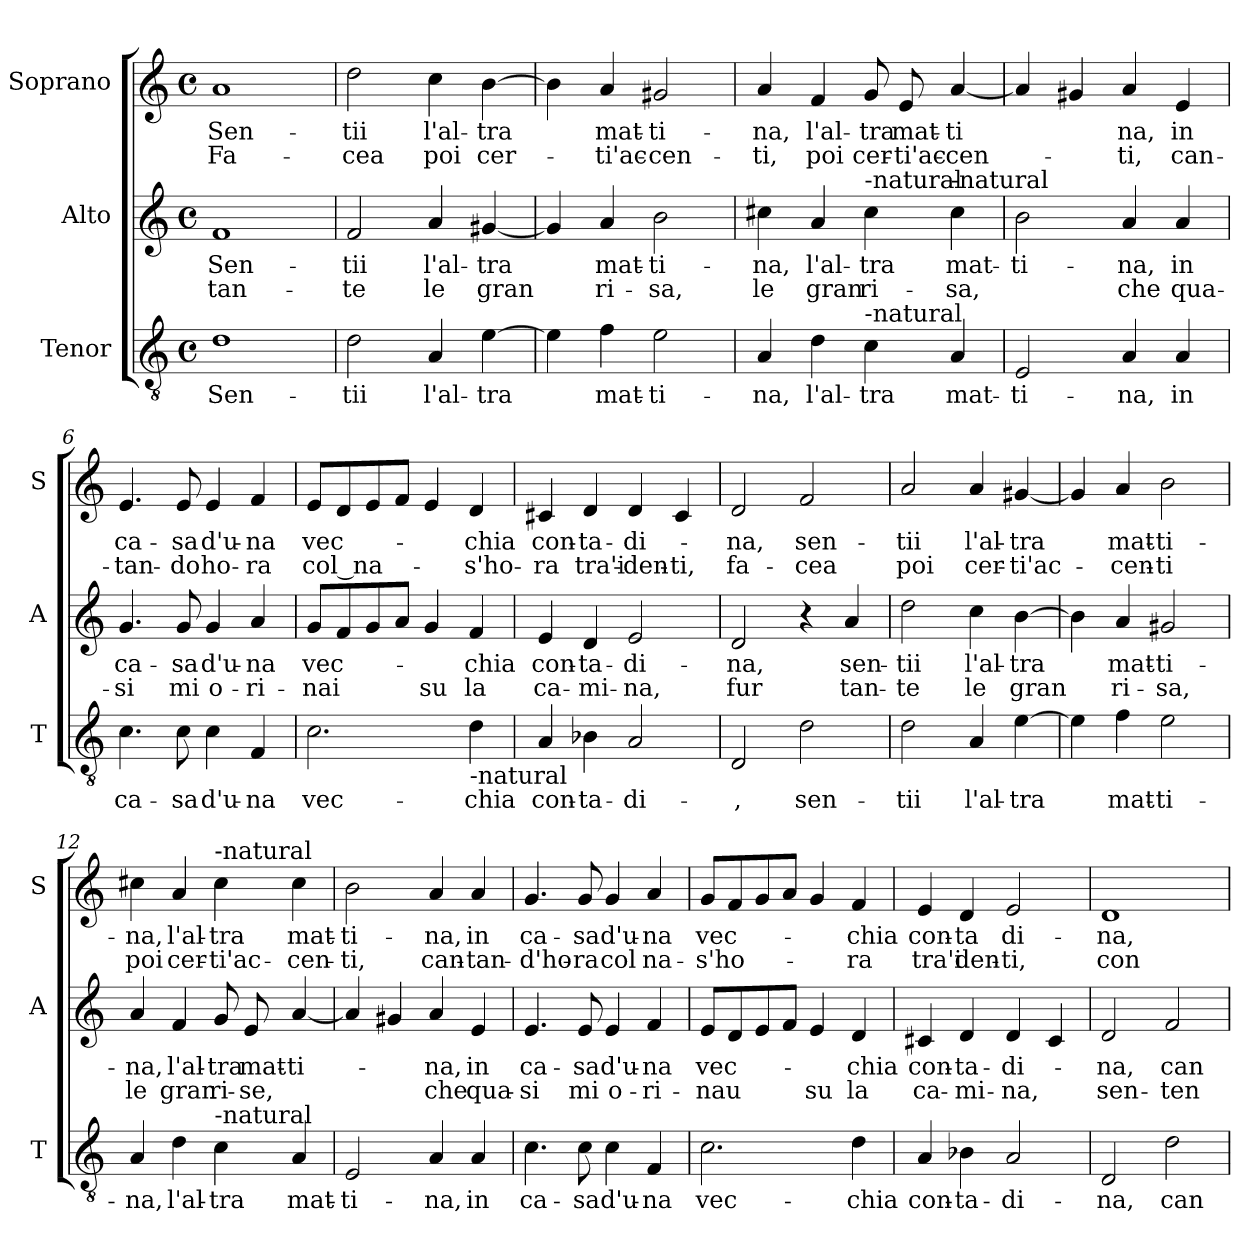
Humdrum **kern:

**kern	**text	**kern	**text	**text	**kern	**text	**text
*part3	*part3	*part2	*part2	*part2	*part1	*part1	*part1
*staff3	*staff3	*staff2	*staff2	*staff2	*staff1	*staff1	*staff1
*I"Tenor	*	*I"Alto	*	*	*I"Soprano	*	*
*I'T	*	*I'A	*	*	*I'S	*	*
*clefGv2	*	*clefG2	*	*	*clefG2	*	*
*k[]	*	*k[]	*	*	*k[]	*	*
*C:	*	*C:	*	*	*C:	*	*
*M4/4	*	*M4/4	*	*	*M4/4	*	*
*met(c)	*	*met(c)	*	*	*met(c)	*	*
=1	=1	=1	=1	=1	=1	=1	=1
!	!LO:LY:b	!	!LO:LY:b	!LO:LY:b	!	!LO:LY:b	!LO:LY:b
1d	Sen-	1f	Sen-	tan-	1a	Sen-	Fa-
=2	=2	=2	=2	=2	=2	=2	=2
!	!LO:LY:b	!	!LO:LY:b	!LO:LY:b	!	!LO:LY:b	!LO:LY:b
2d\	-tii	2f/	-tii	-te	2dd\	-tii	-cea
!	!LO:LY:b	!	!LO:LY:b	!LO:LY:b	!	!LO:LY:b	!LO:LY:b
4A/	l'al-	4a/	l'al-	le	4cc\	l'al-	poi
!	!LO:LY:b	!	!LO:LY:b	!LO:LY:b	!	!LO:LY:b	!LO:LY:b
[4e\	-tra	[4g#X/	-tra	gran	[4b\	-tra	cer-
=3	=3	=3	=3	=3	=3	=3	=3
4e\]	.	4g#/]	.	.	4b\]	.	.
!	!LO:LY:b	!	!LO:LY:b	!LO:LY:b	!	!LO:LY:b	!LO:LY:b
4f\	mat-	4a/	mat-	ri-	4a/	mat-	-ti'ac-
!	!LO:LY:b	!	!LO:LY:b	!LO:LY:b	!	!LO:LY:b	!LO:LY:b
2e\	-ti-	2b\	-ti-	-sa,	2g#X/	-ti-	-cen-
=4	=4	=4	=4	=4	=4	=4	=4
!	!LO:LY:b	!	!LO:LY:b	!LO:LY:b	!	!LO:LY:b	!LO:LY:b
4A/	-na,	4cc#X\	-na,	le	4a/	-na,	-ti,
!	!LO:LY:b	!	!LO:LY:b	!LO:LY:b	!	!LO:LY:b	!LO:LY:b
4d\	l'al-	4a/	l'al-	gran	4f/	l'al-	poi
!	!	!LO:TX:a:t=-natural	!	!	!	!	!
!LO:TX:a:t=-natural	!	!	!	!	!	!	!
!	!LO:LY:b	!	!LO:LY:b	!LO:LY:b	!	!LO:LY:b	!LO:LY:b
4c\	-tra	4cc#\	-tra	ri-	8g/	-tra	cer-
!	!	!	!	!	!	!LO:LY:b	!LO:LY:b
.	.	.	.	.	8e/	mat-	-ti'ac-
!	!	!LO:TX:a:t=-natural	!	!	!	!	!
!	!LO:LY:b	!	!LO:LY:b	!LO:LY:b	!	!LO:LY:b	!LO:LY:b
4A/	mat-	4cc#\	mat-	-sa,	[4a/	-ti	-cen-
=5	=5	=5	=5	=5	=5	=5	=5
!	!LO:LY:b	!	!LO:LY:b	!	!	!	!
2E/	-ti-	2b\	-ti-	.	4a/]	.	.
.	.	.	.	.	4g#X/	.	.
!	!LO:LY:b	!	!LO:LY:b	!LO:LY:b	!	!LO:LY:b	!LO:LY:b
4A/	-na,	4a/	-na,	che	4a/	na,	-ti,
!	!LO:LY:b	!	!LO:LY:b	!LO:LY:b	!	!LO:LY:b	!LO:LY:b
4A/	in	4a/	in	qua-	4e/	in	can-
!!LO:LB:g=z
=6	=6	=6	=6	=6	=6	=6	=6
!	!LO:LY:b	!	!LO:LY:b	!LO:LY:b	!	!LO:LY:b	!LO:LY:b
4.c\	ca-	4.g/	ca-	-si	4.e/	ca-	-tan-
!	!LO:LY:b	!	!LO:LY:b	!LO:LY:b	!	!LO:LY:b	!LO:LY:b
8c\	-sa	8g/	-sa	mi	8e/	-sa	-do
!	!LO:LY:b	!	!LO:LY:b	!LO:LY:b	!	!LO:LY:b	!LO:LY:b
4c\	d'u-	4g/	d'u-	o-	4e/	d'u-	ho-
!	!LO:LY:b	!	!LO:LY:b	!LO:LY:b	!	!LO:LY:b	!LO:LY:b
4F/	-na	4a/	-na	-ri-	4f/	-na	-ra
=7	=7	=7	=7	=7	=7	=7	=7
!	!LO:LY:b	!	!LO:LY:b	!LO:LY:b	!	!LO:LY:b	!LO:LY:b
2.c\	vec-	8g/L	vec-	-nai	8e/L	vec-	col_na-
.	.	8f/	.	.	8d/	.	.
.	.	8g/	.	.	8e/	.	.
.	.	8a/J	.	.	8f/J	.	.
!	!	!	!	!LO:LY:b	!	!	!
.	.	4g/	.	su	4e/	.	.
!LO:TX:b:t=-natural	!	!	!	!	!	!	!
!	!LO:LY:b	!	!LO:LY:b	!LO:LY:b	!	!LO:LY:b	!LO:LY:b
4d\	-chia	4f/	-chia	la	4d/	-chia	-s'ho-
=8	=8	=8	=8	=8	=8	=8	=8
!	!LO:LY:b	!	!LO:LY:b	!LO:LY:b	!	!LO:LY:b	!LO:LY:b
4A/	con-	4e/	con-	ca-	4c#X/	con-	-ra
!	!LO:LY:b	!	!LO:LY:b	!LO:LY:b	!	!LO:LY:b	!LO:LY:b
4B-X\	-ta-	4d/	-ta-	-mi-	4d/	-ta-	tra'i-
!	!LO:LY:b	!	!LO:LY:b	!LO:LY:b	!	!LO:LY:b	!LO:LY:b
2A/	-di-	2e/	-di-	-na,	4d/	-di-	-den-
!	!	!	!	!	!	!	!LO:LY:b
.	.	.	.	.	4c#/	.	-ti,
=9	=9	=9	=9	=9	=9	=9	=9
!	!LO:LY:b	!	!LO:LY:b	!LO:LY:b	!	!LO:LY:b	!LO:LY:b
2D/	-,	2d/	-na,	fur	2d/	-na,	fa-
!	!LO:LY:b	!	!	!	!	!LO:LY:b	!LO:LY:b
2d\	sen-	4r	.	.	2f/	sen-	-cea
!	!	!	!LO:LY:b	!LO:LY:b	!	!	!
.	.	4a/	sen-	tan-	.	.	.
=10	=10	=10	=10	=10	=10	=10	=10
!	!LO:LY:b	!	!LO:LY:b	!LO:LY:b	!	!LO:LY:b	!LO:LY:b
2d\	-tii	2dd\	-tii	-te	2a/	-tii	poi
!	!LO:LY:b	!	!LO:LY:b	!LO:LY:b	!	!LO:LY:b	!LO:LY:b
4A/	l'al-	4cc\	l'al-	le	4a/	l'al-	cer-
!	!LO:LY:b	!	!LO:LY:b	!LO:LY:b	!	!LO:LY:b	!LO:LY:b
[4e\	-tra	[4b\	-tra	gran	[4g#X/	-tra	-ti'ac-
!!LO:LB:g=z
=11	=11	=11	=11	=11	=11	=11	=11
4e\]	.	4b\]	.	.	4g#/]	.	.
!	!LO:LY:b	!	!LO:LY:b	!LO:LY:b	!	!LO:LY:b	!LO:LY:b
4f\	mat-	4a/	mat-	ri-	4a/	mat-	-cen-
!	!LO:LY:b	!	!LO:LY:b	!LO:LY:b	!	!LO:LY:b	!LO:LY:b
2e\	-ti-	2g#X/	-ti-	-sa,	2b\	-ti-	-ti
=12	=12	=12	=12	=12	=12	=12	=12
!	!LO:LY:b	!	!LO:LY:b	!LO:LY:b	!	!LO:LY:b	!LO:LY:b
4A/	-na,	4a/	-na,	le	4cc#X\	-na,	poi
!	!LO:LY:b	!	!LO:LY:b	!LO:LY:b	!	!LO:LY:b	!LO:LY:b
4d\	l'al-	4f/	l'al-	gran	4a/	l'al-	cer-
!	!	!	!	!	!LO:TX:a:t=-natural	!	!
!LO:TX:a:t=-natural	!	!	!	!	!	!	!
!	!LO:LY:b	!	!LO:LY:b	!LO:LY:b	!	!LO:LY:b	!LO:LY:b
4c\	-tra	8g/	-tra	ri-	4cc#\	-tra	-ti'ac-
!	!	!	!LO:LY:b	!LO:LY:b	!	!	!
.	.	8e/	mat-	-se,	.	.	.
!	!LO:LY:b	!	!LO:LY:b	!	!	!LO:LY:b	!LO:LY:b
4A/	mat-	[4a/	-ti-	.	4cc#\	mat-	-cen-
=13	=13	=13	=13	=13	=13	=13	=13
!	!LO:LY:b	!	!	!	!	!LO:LY:b	!LO:LY:b
2E/	-ti-	4a/]	.	.	2b\	-ti-	-ti,
.	.	4g#X/	.	.	.	.	.
!	!LO:LY:b	!	!LO:LY:b	!LO:LY:b	!	!LO:LY:b	!LO:LY:b
4A/	-na,	4a/	-na,	che	4a/	-na,	can-
!	!LO:LY:b	!	!LO:LY:b	!LO:LY:b	!	!LO:LY:b	!LO:LY:b
4A/	in	4e/	in	qua-	4a/	in	-tan-
=14	=14	=14	=14	=14	=14	=14	=14
!	!LO:LY:b	!	!LO:LY:b	!LO:LY:b	!	!LO:LY:b	!LO:LY:b
4.c\	ca-	4.e/	ca-	-si	4.g/	ca-	-d'ho-
!	!LO:LY:b	!	!LO:LY:b	!LO:LY:b	!	!LO:LY:b	!LO:LY:b
8c\	-sa	8e/	-sa	mi	8g/	-sa	-ra
!	!LO:LY:b	!	!LO:LY:b	!LO:LY:b	!	!LO:LY:b	!LO:LY:b
4c\	d'u-	4e/	d'u-	o-	4g/	d'u-	col
!	!LO:LY:b	!	!LO:LY:b	!LO:LY:b	!	!LO:LY:b	!LO:LY:b
4F/	-na	4f/	-na	-ri-	4a/	-na	na-
=15	=15	=15	=15	=15	=15	=15	=15
!	!LO:LY:b	!	!LO:LY:b	!LO:LY:b	!	!LO:LY:b	!LO:LY:b
2.c\	vec-	8e/L	vec-	-nau	8g/L	vec-	-s'ho-
.	.	8d/	.	.	8f/	.	.
.	.	8e/	.	.	8g/	.	.
.	.	8f/J	.	.	8a/J	.	.
!	!	!	!	!LO:LY:b	!	!	!
.	.	4e/	.	su	4g/	.	.
!	!LO:LY:b	!	!LO:LY:b	!LO:LY:b	!	!LO:LY:b	!LO:LY:b
4d\	-chia	4d/	-chia	la	4f/	-chia	-ra
!!LO:PB:g=z
=16	=16	=16	=16	=16	=16	=16	=16
!	!LO:LY:b	!	!LO:LY:b	!LO:LY:b	!	!LO:LY:b	!LO:LY:b
4A/	con-	4c#X/	con-	ca-	4e/	con-	tra'i
!	!LO:LY:b	!	!LO:LY:b	!LO:LY:b	!	!LO:LY:b	!LO:LY:b
4B-X\	-ta-	4d/	-ta-	-mi-	4d/	-ta	den-
!	!LO:LY:b	!	!LO:LY:b	!LO:LY:b	!	!LO:LY:b	!LO:LY:b
2A/	-di-	4d/	-di-	-na,	2e/	di-	-ti,
.	.	4c#/	.	.	.	.	.
=17	=17	=17	=17	=17	=17	=17	=17
!	!LO:LY:b	!	!LO:LY:b	!LO:LY:b	!	!LO:LY:b	!LO:LY:b
2D/	-na,	2d/	-na,	sen-	1d	-na,	con
!	!LO:LY:b	!	!LO:LY:b	!LO:LY:b	!	!	!
2d\	can-	2f/	can-	-ten	.	.	.
=	=	=	=	=	=	=	=
*-	*-	*-	*-	*-	*-	*-	*-
